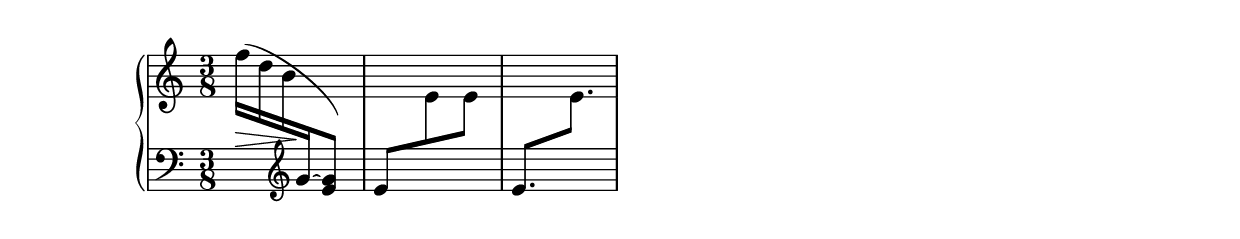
#(ly:set-option 'old-relative)
\version "1.9.2"
\header {
    texidoc = "Cross staff  (kneed) beams don't cause extreme slopes."
}

\score {
    \notes\context PianoStaff <
    \context Staff = up
    \relative c'' <
        {
	    \stemDown
            f16( \> d b\! \translator Staff = down \stemUp
            \clef treble g ~ << g e>>8)
	    
	     e[ \translator Staff = up
	    \stemDown
	    e e]
	    \translator Staff = down
	    \stemUp
	    e8.[
		\translator Staff = up
	    \stemDown
	    e8.]
	    
	} \\
    >
    \context Staff = down {
        \time 3/8 \clef bass s4.*3 }
    >
    \paper { raggedright = ##t}
}

